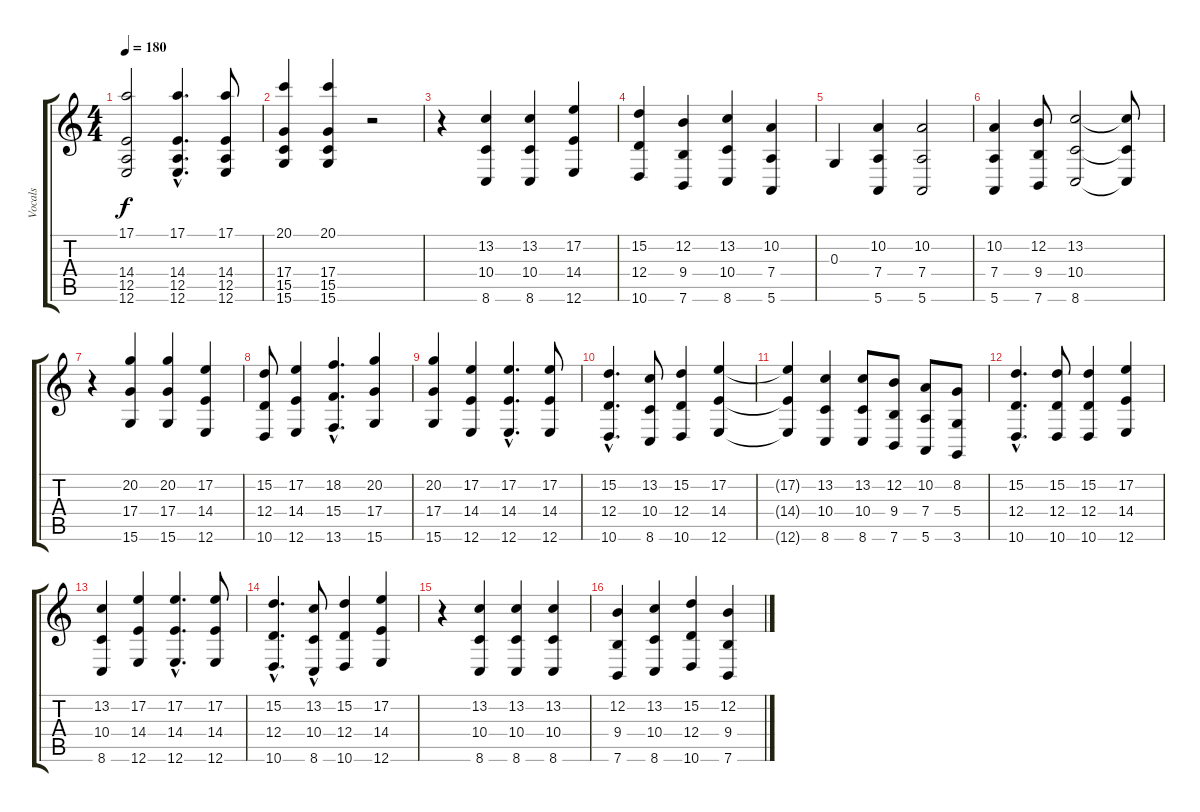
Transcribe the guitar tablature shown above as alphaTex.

\track ("Vocals" "Vocals") {instrument lead6voice}
\staff {score tabs}
\tuning (E4 B3 G3 D3 A2 E2) {hide}
\ts (4 4)
\tempo 180
\clef g2
\ks c
(17.1 14.4 12.5 12.6).2{dy f} (17.1{hac} 14.4{hac} 12.5{hac} 12.6{hac}).4{d} (17.1 14.4 12.5 12.6).8 |
(20.1 17.4 15.5 15.6).4 (20.1 17.4 15.5 15.6).4 r.2 |
r.4 (13.2 10.4 8.6).4 (13.2 10.4 8.6).4 (17.2 14.4 12.6).4 |
(15.2 12.4 10.6).4 (12.2 9.4 7.6).4 (13.2 10.4 8.6).4 (10.2 7.4 5.6).4 |
0.3.4 (10.2 7.4 5.6).4 (10.2 7.4 5.6).2 |
(10.2 7.4 5.6).4 (12.2 9.4 7.6).8 (13.2 10.4 8.6).2 (13.2{t} 10.4{t} 8.6{t}).8 |
r.4 (20.2 17.4 15.6).4 (20.2 17.4 15.6).4 (17.2 14.4 12.6).4 |
(15.2 12.4 10.6).8 (17.2 14.4 12.6).4 (18.2{hac} 15.4{hac} 13.6{hac}).4{d} (20.2 17.4 15.6).4 |
(20.2 17.4 15.6).4 (17.2 14.4 12.6).4 (17.2{hac} 14.4{hac} 12.6{hac}).4{d} (17.2 14.4 12.6).8 |
(15.2{hac} 12.4{hac} 10.6{hac}).4{d} (13.2 10.4 8.6).8 (15.2 12.4 10.6).4 (17.2 14.4 12.6).4 |
(17.2{t} 14.4{t} 12.6{t}).4 (13.2 10.4 8.6).4 (13.2 10.4 8.6).8 (12.2 9.4 7.6).8 (10.2 7.4 5.6).8 (8.2 5.4 3.6).8 |
(15.2{hac} 12.4{hac} 10.6{hac}).4{d} (15.2 12.4 10.6).8 (15.2 12.4 10.6).4 (17.2 14.4 12.6).4 |
(13.2 10.4 8.6).4 (17.2 14.4 12.6).4 (17.2{hac} 14.4{hac} 12.6{hac}).4{d} (17.2 14.4 12.6).8 |
(15.2{hac} 12.4{hac} 10.6{hac}).4{d} (13.2 10.4{hac} 8.6).8 (15.2 12.4 10.6).4 (17.2 14.4 12.6).4 |
r.4 (13.2 10.4 8.6).4 (13.2 10.4 8.6).4 (13.2 10.4 8.6).4 |
(12.2 9.4 7.6).4 (13.2 10.4 8.6).4 (15.2 12.4 10.6).4 (12.2 9.4 7.6).4
